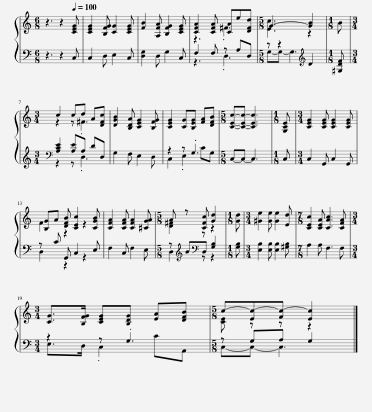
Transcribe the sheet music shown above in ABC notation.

X:1
%%score { ( 1 3 ) | ( 2 4 ) }
L:1/8
M:6/8
I:linebreak $
K:C
V:1 treble
V:3 treble
V:2 bass
V:4 bass
V:1
 z3 z2[Q:1/4=100] [CEG] | [CEG]2 [B,FG] [CG]2 [CEG] | [FB]2 [A,FA] [B,FG]2 [CEG] | [CFA]2 [CFA] [CA]e[D^Fd] |[M:5/8] G3- [GB]2 | %5
[M:1/8] B |$[M:3/4] c2 cd A[D^Fc] | [DGB]2 [B,DA] [CEG]2 [B,FG] | [CEG]2 [CG][B,EG] [FA][DFB] |[M:5/8] [CEc]-[CEc]- [CEc]3 | %10
[M:1/8] [G,CE] |[M:3/4] [CEG]2 [CEG] [CEG]2 [CEG] |$ [B,G]A [DFB] [CEc]2 [CGB] | [CFA]2 [CFA] [CFA]2 [^CGA] |[M:5/8] A z [C^Fc] [Gd]2 | %15
[M:1/8] [Gd] |[M:3/4] [^Ge]2 [Ge] [Ge]2 [Ed] |[M:7/8] [CEc]2 [CEA] [CAc]3 [CFA] |$[M:3/4] [CG]>[B,FG] [CEG][B,DG] [EA][DFB] |[M:5/8] c-[Ec-][Fc-] [Ec]2 |] %20
V:2
 z3 z2 C, | C,2 D, E,2 C, | [D,G,]2 D, G,2 C, | F,2 F, z A,D, |[M:5/8] z z2[K:treble] D2 | %5
[M:1/8] [^G,DF] |$[M:3/4][K:bass] [A,CE]2 [A,E]A, DD, | G,2 F, E,2 D, | z2 z .G,3 |[M:5/8] C,-C,- C,3 | %10
[M:1/8] C, |[M:3/4] C,2 G,, C,2 G,, |$ z C G,, C,2 E, | F,2 C, F,2 E, |[M:5/8] z[K:treble] B[K:bass]D, [G,B,]2 | %15
[M:1/8] [G,B,] |[M:3/4] [E,B,]2 [E,B,] [E,B,]2 [^G,B,] |[M:7/8] A,2 A, F,3 F, |$[M:3/4] z2 z .G,3 |[M:5/8] z G,A, G,2 |] %20
V:3
 x6 | x6 | x6 | z3 .^F3 |[M:5/8] [Ec]3 z2 | %5
[M:1/8] x |$[M:3/4] z2 z .^F3 | x6 | x6 |[M:5/8] x5 | %10
[M:1/8] x |[M:3/4] x6 |$ F2 z2 z2 | x6 |[M:5/8] [D^F]2 z z2 | %15
[M:1/8] x |[M:3/4] x6 |[M:7/8] x7 |$[M:3/4] x6 |[M:5/8] [CE] z z z2 |] %20
V:4
 x6 | x6 | x6 | z3 .D,3 |[M:5/8] G,-G,- G,3[K:treble] | %5
[M:1/8] x |$[M:3/4][K:bass] z2 z .D,3 | x6 | C,2 .E,2 CG, |[M:5/8] x5 | %10
[M:1/8] x |[M:3/4] x6 |$ D,2 z2 z2 | x6 |[M:5/8] D,2[K:treble][K:bass] z z2 | %15
[M:1/8] x |[M:3/4] x6 |[M:7/8] x7 |$[M:3/4] E,>D, .C,2 CA,, |[M:5/8] C,-C,- C,3 |] %20
